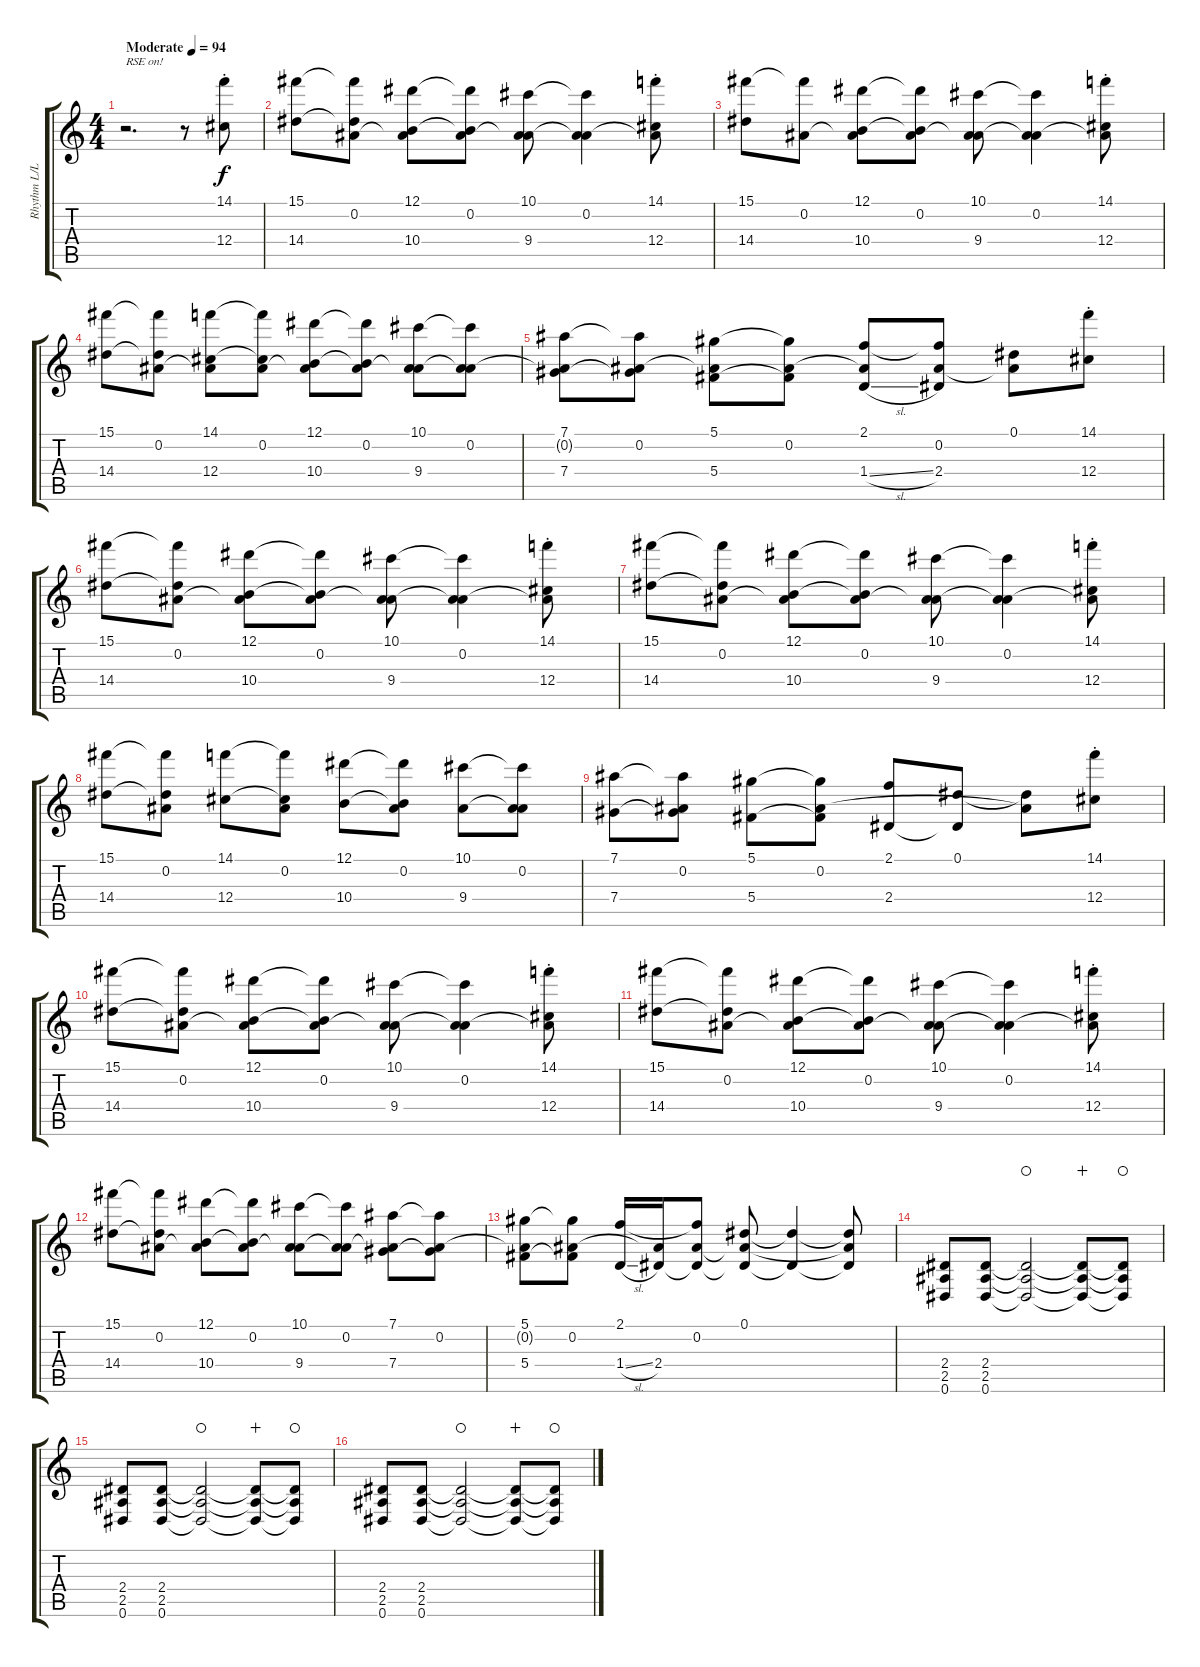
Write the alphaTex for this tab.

\track ("Rhythm L/Lead 1" "Rhythm L/L") {instrument electricguitarclean}
\staff {score tabs}
\tuning (Eb4 Bb3 Gb3 Db3 Ab2 Eb2) {hide}
\ts (4 4)
\tempo (94 "Moderate")
\clef g2
\ks c
r.2{d txt "RSE on!" dy f instrument electricguitarclean} r.8 (14.1{st} 12.4).8 |
(15.1 14.4).8 (15.1{t} 0.2 14.4{t}).8 (12.1 0.2{t} 10.4).8 (12.1{t} 0.2 10.4{t}).8 (10.1 0.2{t} 9.4).8 (10.1{t} 0.2 9.4{t}).4 (14.1{st} 0.2{t} 12.4).8 |
(15.1 14.4).8 (15.1{t} 0.2).8 (12.1 0.2{t} 10.4).8 (12.1{t} 0.2 10.4{t}).8 (10.1 0.2{t} 9.4).8 (10.1{t} 0.2 9.4{t}).4 (14.1{st} 0.2{t} 12.4).8 |
(15.1 14.4).8 (15.1{t} 0.2 14.4{t}).8 (14.1 0.2{t} 12.4).8 (14.1{t} 0.2 12.4{t}).8 (12.1 0.2{t} 10.4).8 (12.1{t} 0.2 10.4{t}).8 (10.1 0.2{t} 9.4).8 (10.1{t} 0.2 9.4{t}).8 |
(7.1 0.2{t} 7.4).8 (7.1{t} 0.2 7.4{t}).8 (5.1 0.2{t} 5.4).8 (5.1{t} 0.2 5.4{t}).8 (2.1 0.2{t} 1.4{sl}).8 (2.1{t} 0.2 2.4).8 (0.1 0.2{t}).8 (14.1{st} 12.4{st}).8 |
(15.1 14.4).8 (15.1{t} 0.2 14.4{t}).8 (12.1 0.2{t} 10.4).8 (12.1{t} 0.2 10.4{t}).8 (10.1 0.2{t} 9.4).8 (10.1{t} 0.2 9.4{t}).4 (14.1{st} 0.2{t} 12.4).8 |
(15.1 14.4).8 (15.1{t} 0.2 14.4{t}).8 (12.1 0.2{t} 10.4).8 (12.1{t} 0.2 10.4{t}).8 (10.1 0.2{t} 9.4).8 (10.1{t} 0.2 9.4{t}).4 (14.1{st} 0.2{t} 12.4{st}).8 |
(15.1 14.4).8 (15.1{t} 0.2 14.4{t}).8 (14.1 12.4).8 (14.1{t} 0.2 12.4{t}).8 (12.1 10.4).8 (12.1{t} 0.2 10.4{t}).8 (10.1 9.4).8 (10.1{t} 0.2 9.4{t}).8 |
(7.1 7.4).8 (7.1{t} 0.2 7.4{t}).8 (5.1 5.4).8 (5.1{t} 0.2 5.4{t}).8 (2.1 2.4).8 (0.1 2.4{t}).8 (0.1{t} 0.2{t}).8 (14.1{st} 12.4{st}).8 |
(15.1 14.4).8 (15.1{t} 0.2 14.4{t}).8 (12.1 0.2{t} 10.4).8 (12.1{t} 0.2 10.4{t}).8 (10.1 0.2{t} 9.4).8 (10.1{t} 0.2 9.4{t}).4 (14.1{st} 0.2{t} 12.4{st}).8 |
(15.1 14.4).8 (15.1{t} 0.2 14.4{t}).8 (12.1 0.2{t} 10.4).8 (12.1{t} 0.2 10.4{t}).8 (10.1 0.2{t} 9.4).8 (10.1{t} 0.2 9.4{t}).4 (14.1{st} 0.2{t} 12.4{st}).8 |
(15.1 14.4).8 (15.1{t} 0.2 14.4{t}).8 (12.1 0.2{t} 10.4).8 (12.1{t} 0.2 10.4{t}).8 (10.1 0.2{t} 9.4).8 (10.1{t} 0.2 9.4{t}).8 (7.1 0.2{t} 7.4).8 (7.1{t} 0.2 7.4{t}).8 |
(5.1 0.2{t} 5.4).8 (5.1{t} 0.2 5.4{t}).8 (2.1 1.4{sl}).16 (0.2{t} 2.4).16 (2.1{t} 0.2 2.4{t}).8 (0.1 0.2{t} 2.4{t}).8 (0.1{t} 2.4{t}).4 (0.1{t} 0.2{t} 2.4{t}).8 |
(2.4 2.5 0.6).8{instrument distortionguitar} (2.4 2.5 0.6).8 (2.4{t} 2.5{t} 0.6{t}).2{waho} (2.4{t} 2.5{t} 0.6{t}).8{wahc} (2.4{t} 2.5{t} 0.6{t}).8{waho} |
(2.4 2.5 0.6).8 (2.4 2.5 0.6).8 (2.4{t} 2.5{t} 0.6{t}).2{waho} (2.4{t} 2.5{t} 0.6{t}).8{wahc} (2.4{t} 2.5{t} 0.6{t}).8{waho} |
(2.4 2.5 0.6).8 (2.4 2.5 0.6).8 (2.4{t} 2.5{t} 0.6{t}).2{waho} (2.4{t} 2.5{t} 0.6{t}).8{wahc} (2.4{t} 2.5{t} 0.6{t}).8{waho}
